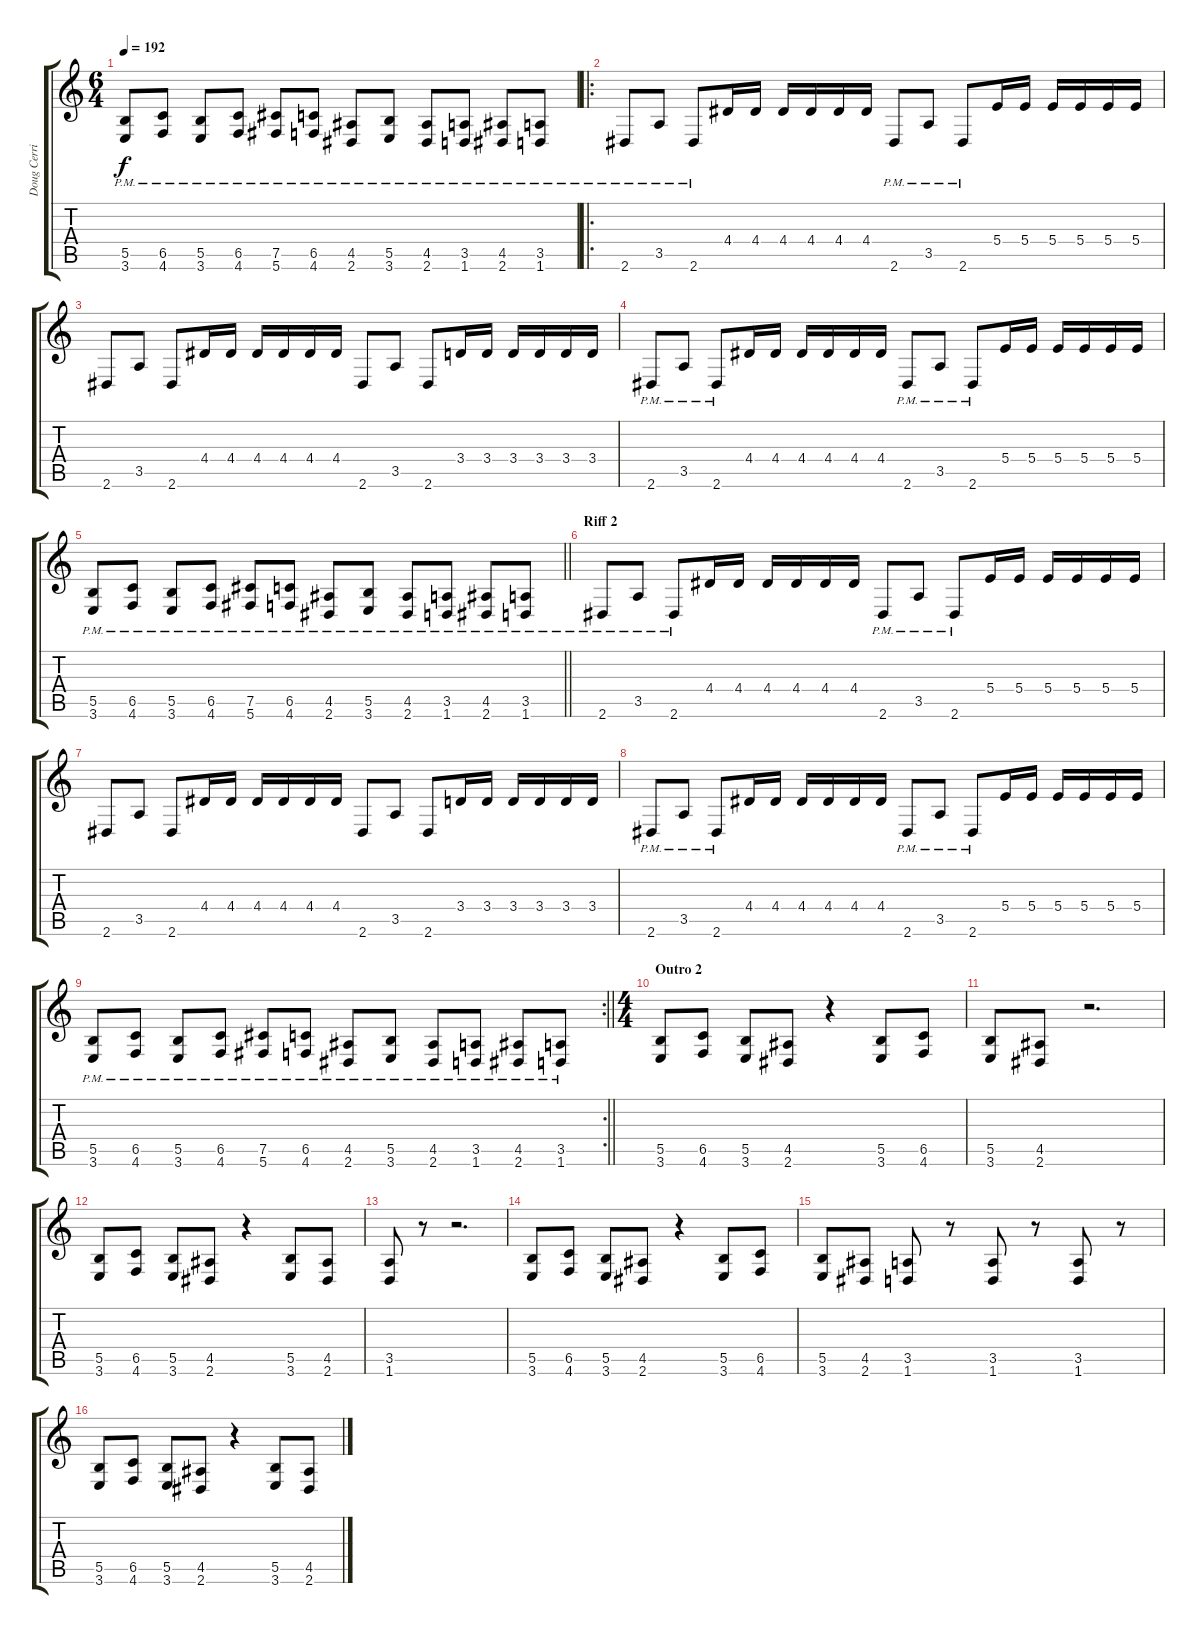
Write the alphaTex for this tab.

\track ("Doug Cerrito" "Doug Cerri") {instrument distortionguitar}
\staff {score tabs}
\tuning (Db4 Ab3 E3 B2 Gb2 Db2) {hide}
\ts (6 4)
\tempo 192
\clef g2
\ks c
(5.5{pm} 3.6{pm}).8{dy f} (6.5{pm} 4.6{pm}).8 (5.5{pm} 3.6{pm}).8 (6.5{pm} 4.6{pm}).8 (7.5{pm} 5.6{pm}).8 (6.5{pm} 4.6{pm}).8 (4.5{pm} 2.6{pm}).8 (5.5{pm} 3.6{pm}).8 (4.5{pm} 2.6{pm}).8 (3.5{pm} 1.6{pm}).8 (4.5{pm} 2.6{pm}).8 (3.5{pm} 1.6{pm}).8 |
\ro
2.6{pm}.8 3.5{pm}.8 2.6{pm}.8 4.4.16 4.4.16 4.4.16 4.4.16 4.4.16 4.4.16 2.6{pm}.8 3.5{pm}.8 2.6{pm}.8 5.4.16 5.4.16 5.4.16 5.4.16 5.4.16 5.4.16 |
2.6.8 3.5.8 2.6.8 4.4.16 4.4.16 4.4.16 4.4.16 4.4.16 4.4.16 2.6.8 3.5.8 2.6.8 3.4.16 3.4.16 3.4.16 3.4.16 3.4.16 3.4.16 |
2.6{pm}.8 3.5{pm}.8 2.6{pm}.8 4.4.16 4.4.16 4.4.16 4.4.16 4.4.16 4.4.16 2.6{pm}.8 3.5{pm}.8 2.6{pm}.8 5.4.16 5.4.16 5.4.16 5.4.16 5.4.16 5.4.16 |
\barLineRight lightlight
(5.5{pm} 3.6{pm}).8 (6.5{pm} 4.6{pm}).8 (5.5{pm} 3.6{pm}).8 (6.5{pm} 4.6{pm}).8 (7.5{pm} 5.6{pm}).8 (6.5{pm} 4.6{pm}).8 (4.5{pm} 2.6{pm}).8 (5.5{pm} 3.6{pm}).8 (4.5{pm} 2.6{pm}).8 (3.5{pm} 1.6{pm}).8 (4.5{pm} 2.6{pm}).8 (3.5{pm} 1.6{pm}).8 |
\section ("" "Riff 2")
2.6{pm}.8 3.5{pm}.8 2.6{pm}.8 4.4.16 4.4.16 4.4.16 4.4.16 4.4.16 4.4.16 2.6{pm}.8 3.5{pm}.8 2.6{pm}.8 5.4.16 5.4.16 5.4.16 5.4.16 5.4.16 5.4.16 |
2.6.8 3.5.8 2.6.8 4.4.16 4.4.16 4.4.16 4.4.16 4.4.16 4.4.16 2.6.8 3.5.8 2.6.8 3.4.16 3.4.16 3.4.16 3.4.16 3.4.16 3.4.16 |
2.6{pm}.8 3.5{pm}.8 2.6{pm}.8 4.4.16 4.4.16 4.4.16 4.4.16 4.4.16 4.4.16 2.6{pm}.8 3.5{pm}.8 2.6{pm}.8 5.4.16 5.4.16 5.4.16 5.4.16 5.4.16 5.4.16 |
\rc 2
\barLineRight lightlight
(5.5{pm} 3.6{pm}).8 (6.5{pm} 4.6{pm}).8 (5.5{pm} 3.6{pm}).8 (6.5{pm} 4.6{pm}).8 (7.5{pm} 5.6{pm}).8 (6.5{pm} 4.6{pm}).8 (4.5{pm} 2.6{pm}).8 (5.5{pm} 3.6{pm}).8 (4.5{pm} 2.6{pm}).8 (3.5{pm} 1.6{pm}).8 (4.5{pm} 2.6{pm}).8 (3.5{pm} 1.6{pm}).8 |
\ts (4 4)
\section ("" "Outro 2")
(5.5 3.6).8 (6.5 4.6).8 (5.5 3.6).8 (4.5 2.6).8 r.4 (5.5 3.6).8 (6.5 4.6).8 |
(5.5 3.6).8 (4.5 2.6).8 r.2{d} |
(5.5 3.6).8 (6.5 4.6).8 (5.5 3.6).8 (4.5 2.6).8 r.4 (5.5 3.6).8 (4.5 2.6).8 |
(3.5 1.6).8 r.8 r.2{d} |
(5.5 3.6).8 (6.5 4.6).8 (5.5 3.6).8 (4.5 2.6).8 r.4 (5.5 3.6).8 (6.5 4.6).8 |
(5.5 3.6).8 (4.5 2.6).8 (3.5 1.6).8 r.8 (3.5 1.6).8 r.8 (3.5 1.6).8 r.8 |
(5.5 3.6).8 (6.5 4.6).8 (5.5 3.6).8 (4.5 2.6).8 r.4 (5.5 3.6).8 (4.5 2.6).8
